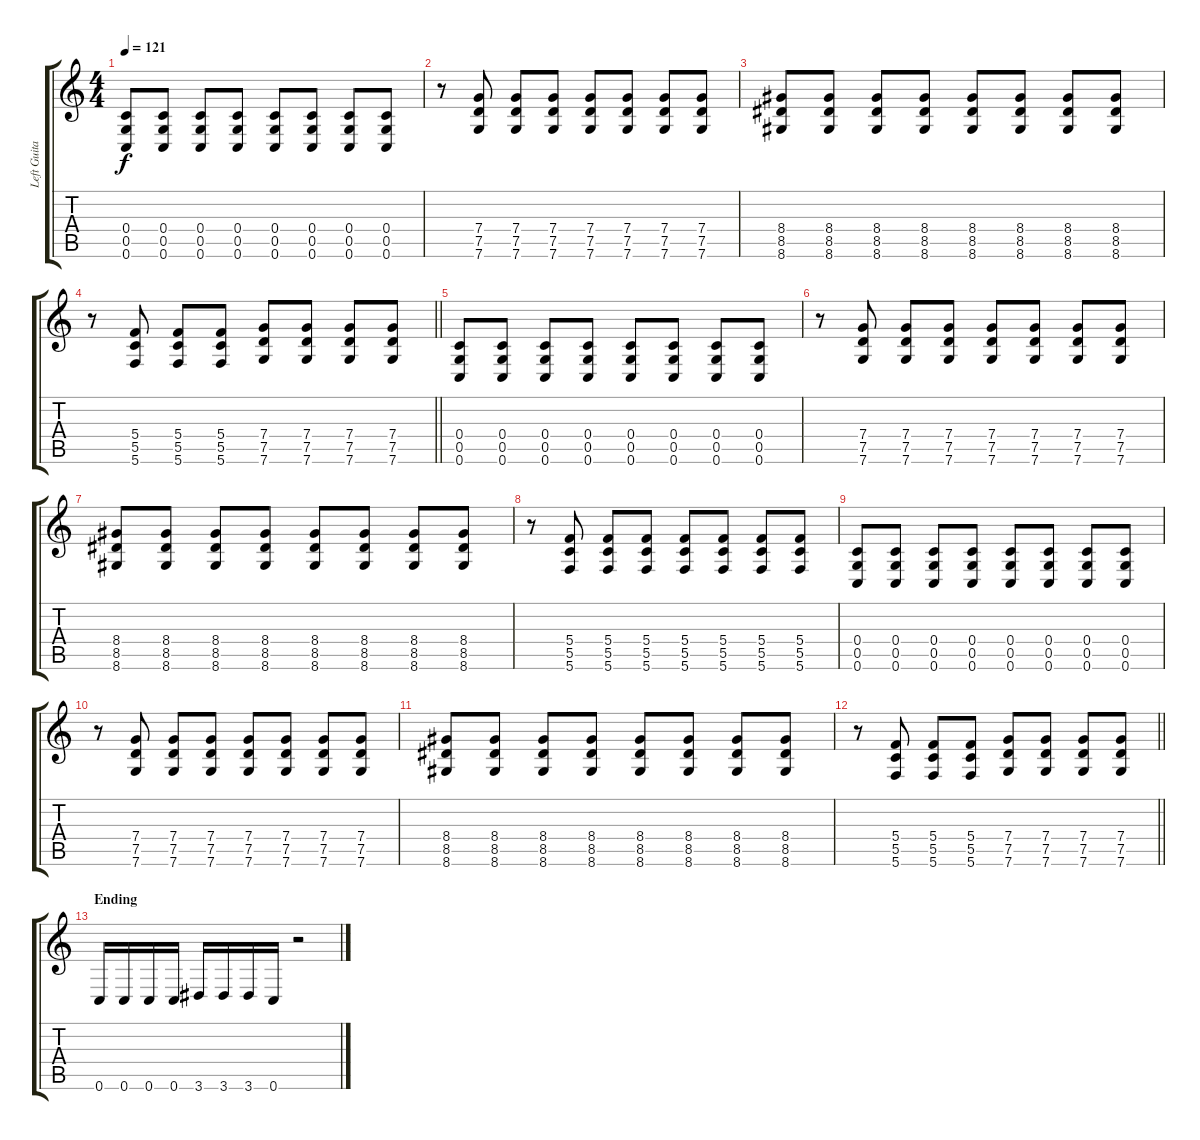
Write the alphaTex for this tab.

\track ("Left Guitar" "Left Guita") {instrument distortionguitar}
\staff {score tabs}
\tuning (D4 A3 F3 C3 G2 C2) {hide}
\ts (4 4)
\tempo 121
\clef g2
\ks c
(0.4 0.5 0.6).8{dy f} (0.4 0.5 0.6).8 (0.4 0.5 0.6).8 (0.4 0.5 0.6).8 (0.4 0.5 0.6).8 (0.4 0.5 0.6).8 (0.4 0.5 0.6).8 (0.4 0.5 0.6).8 |
r.8 (7.4 7.5 7.6).8 (7.4 7.5 7.6).8 (7.4 7.5 7.6).8 (7.4 7.5 7.6).8 (7.4 7.5 7.6).8 (7.4 7.5 7.6).8 (7.4 7.5 7.6).8 |
(8.4 8.5 8.6).8 (8.4 8.5 8.6).8 (8.4 8.5 8.6).8 (8.4 8.5 8.6).8 (8.4 8.5 8.6).8 (8.4 8.5 8.6).8 (8.4 8.5 8.6).8 (8.4 8.5 8.6).8 |
\barLineRight lightlight
r.8 (5.4 5.5 5.6).8 (5.4 5.5 5.6).8 (5.4 5.5 5.6).8 (7.4 7.5 7.6).8 (7.4 7.5 7.6).8 (7.4 7.5 7.6).8 (7.4 7.5 7.6).8 |
(0.4 0.5 0.6).8 (0.4 0.5 0.6).8 (0.4 0.5 0.6).8 (0.4 0.5 0.6).8 (0.4 0.5 0.6).8 (0.4 0.5 0.6).8 (0.4 0.5 0.6).8 (0.4 0.5 0.6).8 |
r.8 (7.4 7.5 7.6).8 (7.4 7.5 7.6).8 (7.4 7.5 7.6).8 (7.4 7.5 7.6).8 (7.4 7.5 7.6).8 (7.4 7.5 7.6).8 (7.4 7.5 7.6).8 |
(8.4 8.5 8.6).8 (8.4 8.5 8.6).8 (8.4 8.5 8.6).8 (8.4 8.5 8.6).8 (8.4 8.5 8.6).8 (8.4 8.5 8.6).8 (8.4 8.5 8.6).8 (8.4 8.5 8.6).8 |
r.8 (5.4 5.5 5.6).8 (5.4 5.5 5.6).8 (5.4 5.5 5.6).8 (5.4 5.5 5.6).8 (5.4 5.5 5.6).8 (5.4 5.5 5.6).8 (5.4 5.5 5.6).8 |
(0.4 0.5 0.6).8 (0.4 0.5 0.6).8 (0.4 0.5 0.6).8 (0.4 0.5 0.6).8 (0.4 0.5 0.6).8 (0.4 0.5 0.6).8 (0.4 0.5 0.6).8 (0.4 0.5 0.6).8 |
r.8 (7.4 7.5 7.6).8 (7.4 7.5 7.6).8 (7.4 7.5 7.6).8 (7.4 7.5 7.6).8 (7.4 7.5 7.6).8 (7.4 7.5 7.6).8 (7.4 7.5 7.6).8 |
(8.4 8.5 8.6).8 (8.4 8.5 8.6).8 (8.4 8.5 8.6).8 (8.4 8.5 8.6).8 (8.4 8.5 8.6).8 (8.4 8.5 8.6).8 (8.4 8.5 8.6).8 (8.4 8.5 8.6).8 |
\barLineRight lightlight
r.8 (5.4 5.5 5.6).8 (5.4 5.5 5.6).8 (5.4 5.5 5.6).8 (7.4 7.5 7.6).8 (7.4 7.5 7.6).8 (7.4 7.5 7.6).8 (7.4 7.5 7.6).8 |
\section ("" "Ending")
0.6.16 0.6.16 0.6.16 0.6.16 3.6.16 3.6.16 3.6.16 0.6.16 r.2
